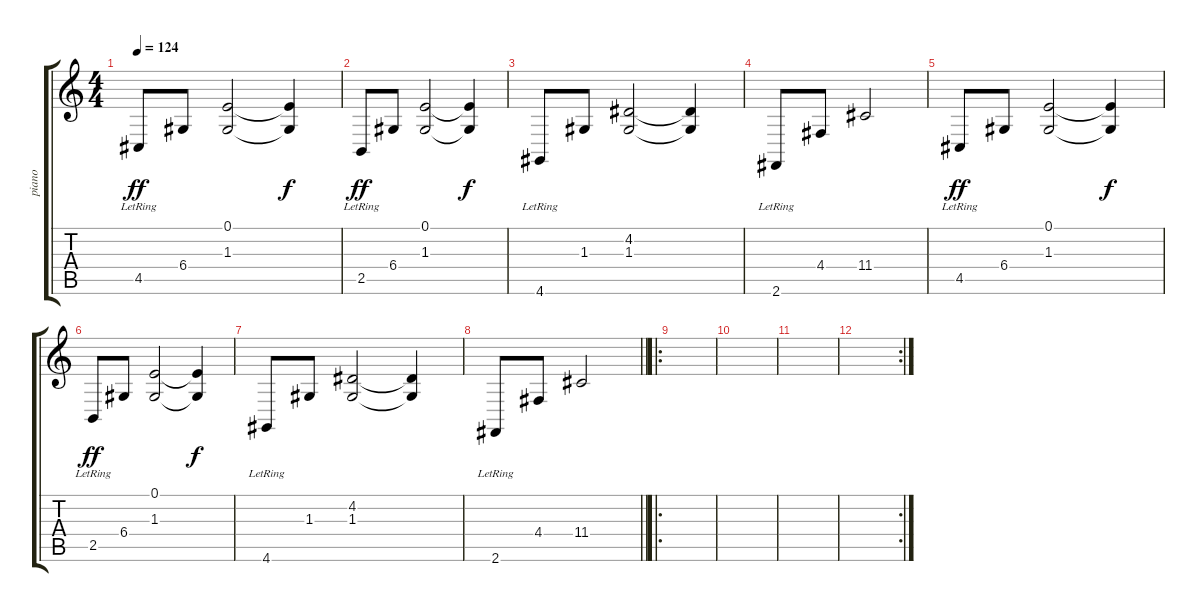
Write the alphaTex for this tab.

\track ("piano" "piano") {instrument brightacousticpiano}
\staff {score tabs}
\tuning (E4 B3 G3 D3 A2 E2) {hide}
\ts (4 4)
\tempo 124
\clef g2
\ks c
4.5{lr}.8{dy ff} 6.4.8 (0.1 1.3).2 (0.1{t} 1.3{t}).4{dy f} |
2.5{lr}.8{dy ff} 6.4.8 (0.1 1.3).2 (0.1{t} 1.3{t}).4{dy f} |
4.6{lr}.8 1.3.8 (4.2 1.3).2 (4.2{t} 1.3{t}).4 |
2.6{lr}.8 4.4.8 11.4.2 |
4.5{lr}.8{dy ff} 6.4.8 (0.1 1.3).2 (0.1{t} 1.3{t}).4{dy f} |
2.5{lr}.8{dy ff} 6.4.8 (0.1 1.3).2 (0.1{t} 1.3{t}).4{dy f} |
4.6{lr}.8 1.3.8 (4.2 1.3).2 (4.2{t} 1.3{t}).4 |
\barLineRight lightlight
2.6{lr}.8 4.4.8 11.4.2 |
\ro
|
|
|
\rc 2
